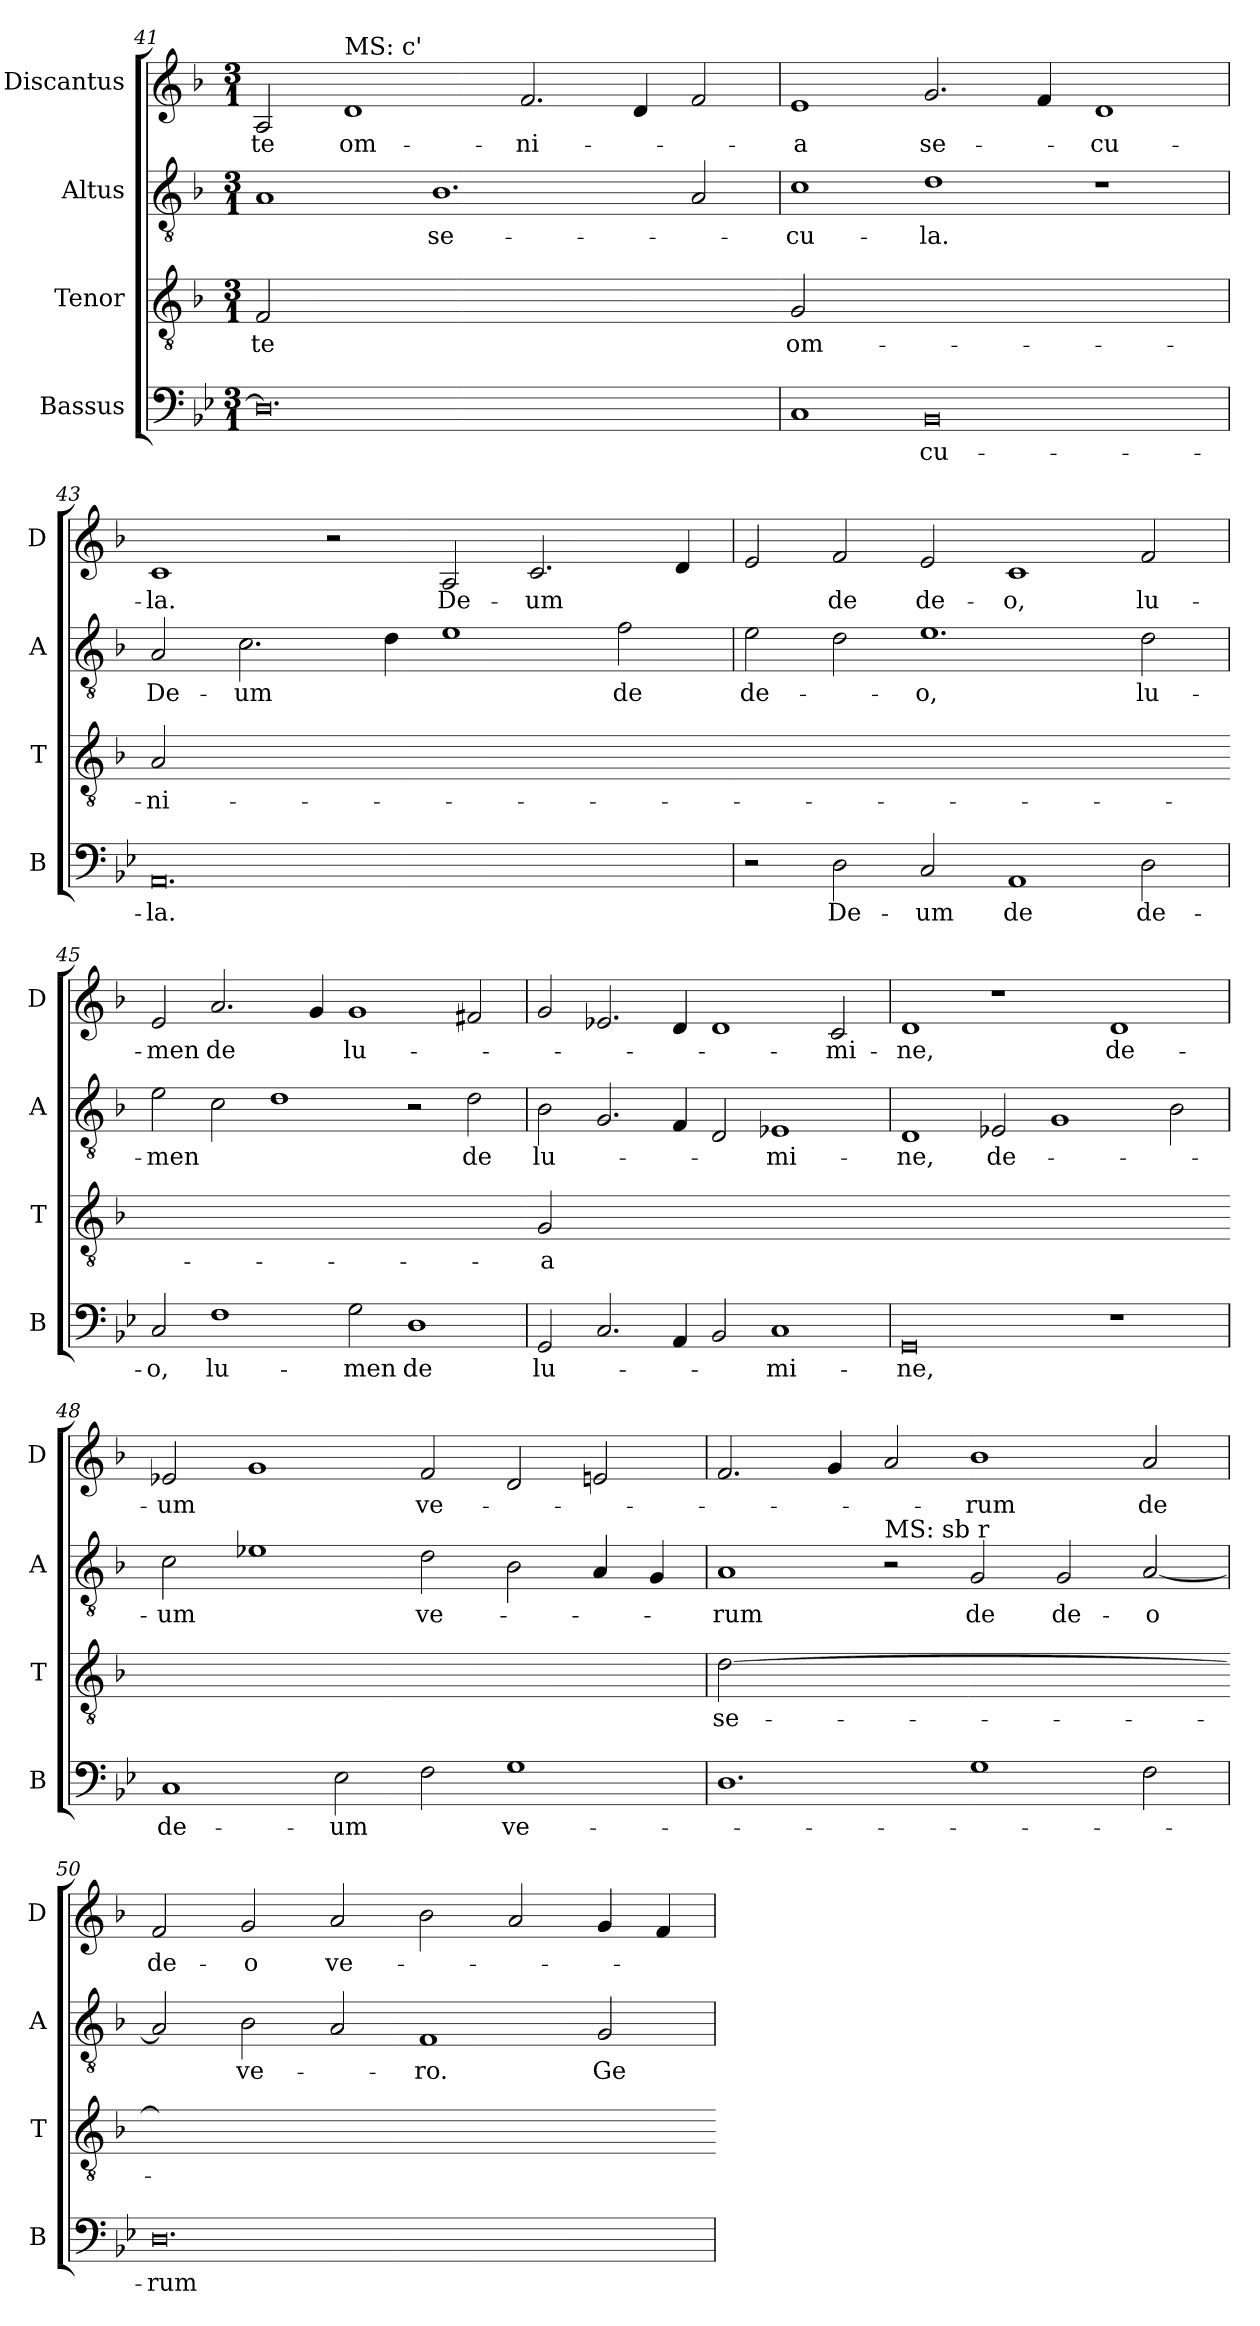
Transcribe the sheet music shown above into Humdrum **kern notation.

**kern	**text	**kern	**text	**kern	**text	**kern	**text
*part4	*part4	*part3	*part3	*part2	*part2	*part1	*part1
*staff4	*staff4	*staff3	*staff3	*staff2	*staff2	*staff1	*staff1
*I"Bassus	*	*I"Tenor	*	*I"Altus	*	*I"Discantus	*
*I'B	*	*I'T	*	*I'A	*	*I'D	*
*clefF4	*	*clefGv2	*	*clefGv2	*	*clefG2	*
*k[b-e-]	*	*k[b-]	*	*k[b-]	*	*k[b-]	*
*g:	*	*d:	*	*d:	*	*d:	*
*M3/1	*	*M3/1	*	*M3/1	*	*M3/1	*
=41	=41	=41	=41	=41	=41	=41	=41
!	!	!LO:N:vis=2	!	!	!	!	!
0.D]	.	0.F	-te	1A	.	2A	-te
!	!	!	!	!	!	!LO:TX:a:t=MS&colon; c'	!
.	.	.	.	.	.	1d	om-
.	.	.	.	1.B-	se-	.	.
.	.	.	.	.	.	2.f	-ni-
.	.	.	.	.	.	4d	.
.	.	.	.	2A	.	2f	.
=42	=42	=42-	=42	=42	=42	=42	=42
!	!	!LO:N:vis=2	!	!	!	!	!
1C	.	0.G	om-	1c	-cu-	1e	-a
0BB-	-cu-	.	.	1d	-la.	2.g	se-
.	.	.	.	.	.	4f	.
.	.	.	.	1r	.	1d	-cu-
=43	=43	=43	=43	=43	=43	=43	=43
!	!	!LO:N:vis=2	!	!	!	!	!
0.AA	-la.	[y0.A	-ni-	2A	De-	1c	-la.
.	.	.	.	2.c	-um	.	.
.	.	.	.	.	.	2r	.
.	.	.	.	4d	.	.	.
.	.	.	.	1e	.	2A	De-
.	.	.	.	.	.	2.c	-um
.	.	.	.	2f	de	.	.
.	.	.	.	.	.	4d	.
=44	=44	=44-	=44	=44	=44	=44	=44
!	!	!LO:N:vis=2	!	!	!	!	!
2r	.	0.Ayy_	.	2e	de-	2e	.
2D	De-	.	.	2d	.	2f	de
2C	-um	.	.	1.e	-o,	2e	de-
1AA	de	.	.	.	.	1c	-o,
2D	de-	.	.	2d	lu-	2f	lu-
=45	=45	=45-	=45	=45	=45	=45	=45
!	!	!LO:N:vis=2	!	!	!	!	!
2C	-o,	0.Ayy]	.	2e	-men	2e	-men
1F	lu-	.	.	2c	.	2.a	de
.	.	.	.	1d	.	.	.
.	.	.	.	.	.	4g	.
2G	-men	.	.	.	.	1g	lu-
1D	de	.	.	2r	.	.	.
.	.	.	.	2d	de	2f#X	.
=46	=46	=46-	=46	=46	=46	=46	=46
!	!	!LO:N:vis=2	!	!	!	!	!
2GG	lu-	[y0.G	-a	2B-	lu-	2g	.
2.C	.	.	.	2.G	.	2.e-X	.
4AA	.	.	.	4F	.	4d	.
2BB-	.	.	.	2D	.	1d	.
1C	-mi-	.	.	1E-X	-mi-	.	.
.	.	.	.	.	.	2c	-mi-
=47	=47	=47-	=47	=47	=47	=47	=47
!	!	!LO:N:vis=2	!	!	!	!	!
0GG	-ne,	0.Gyy_	.	1D	-ne,	1d	-ne,
.	.	.	.	2E-X	de-	1r	.
.	.	.	.	1G	.	.	.
1r	.	.	.	.	.	1d	de-
.	.	.	.	2B-	.	.	.
=48	=48	=48-	=48	=48	=48	=48	=48
!	!	!LO:N:vis=2	!	!	!	!	!
1C	de-	0.Gyy]	.	2c	-um	2e-X	-um
.	.	.	.	1e-X	.	1g	.
2E-	-um	.	.	.	.	.	.
2F	.	.	.	2d	ve-	2f	ve-
1G	ve-	.	.	2B-	.	2d	.
.	.	.	.	4A	.	2en	.
.	.	.	.	4G	.	.	.
=49	=49	=49	=49	=49	=49	=49	=49
!	!	!LO:N:vis=2	!	!	!	!	!
1.D	.	[0.d	se-	1A	-rum	2.f	.
.	.	.	.	.	.	4g	.
!	!	!	!	!LO:TX:a:t=MS&colon; sb r	!	!	!
.	.	.	.	2r	.	2a	.
1G	.	.	.	2G	de	1b-	-rum
.	.	.	.	2G	de-	.	.
2F	.	.	.	[2A	-o	2a	de
=50	=50	=50-	=50	=50	=50	=50	=50
!	!	!LO:N:vis=2	!	!	!	!	!
0.D	-rum	0.dyy]	.	2A]	.	2f	de-
.	.	.	.	2B-	ve-	2g	-o
.	.	.	.	2A	.	2a	ve-
.	.	.	.	1F	-ro.	2b-	.
.	.	.	.	.	.	2a	.
.	.	.	.	2G	Ge-	4g	.
.	.	.	.	.	.	4f	.
=	=	=-	=	=	=	=	=
*-	*-	*-	*-	*-	*-	*-	*-
